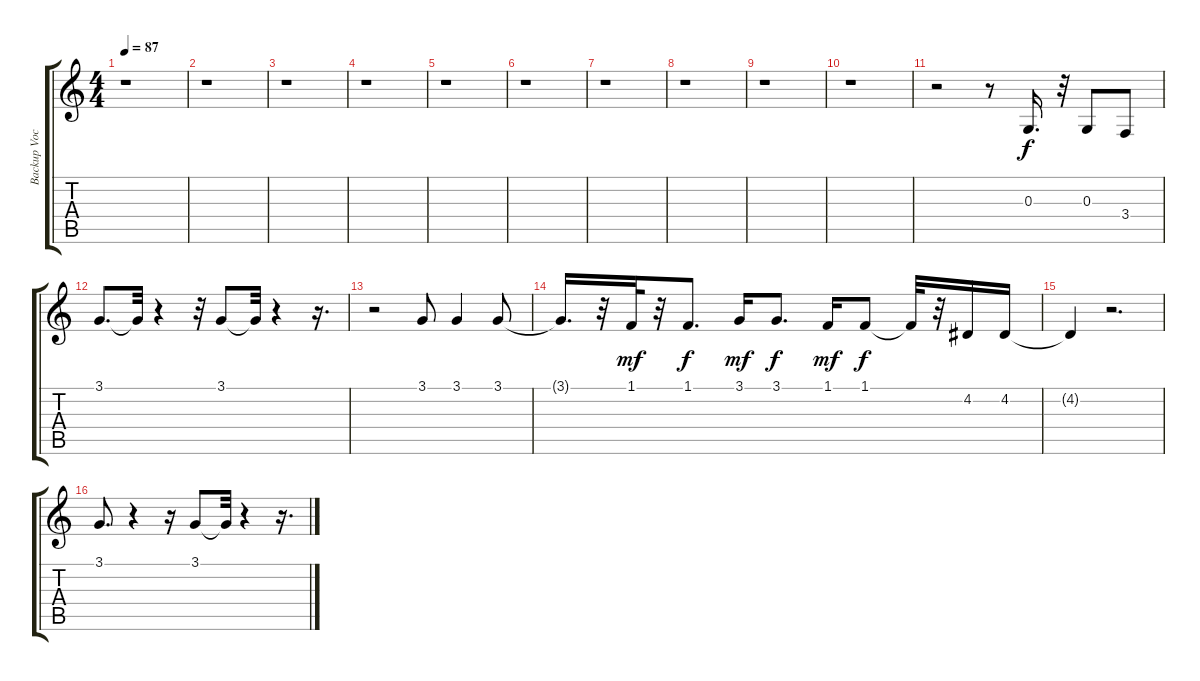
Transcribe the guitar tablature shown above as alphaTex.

\track ("Backup Voc" "Backup Voc") {instrument voiceoohs}
\staff {score tabs}
\tuning (E4 B3 G3 D3 A2 E2) {hide}
\ts (4 4)
\tempo 87
\clef g2
\ks c
r.1{dy f} |
r.1 |
r.1 |
r.1 |
r.1 |
r.1 |
r.1 |
r.1 |
r.1 |
r.1 |
r.2 r.8 0.3.16{d} r.32 0.3.8 3.4.8 |
3.1.8{d} 3.1{t}.32 r.4 r.32 3.1.8 3.1{t}.32 r.4 r.16{d} |
r.2 3.1.8 3.1.4 3.1.8 |
3.1{t}.16{d} r.32 1.1.32{dy mf} r.32 1.1.8{d dy f} 3.1.16{dy mf} 3.1.8{d dy f} 1.1.16{dy mf} 1.1.8{dy f} 1.1{t}.32 r.32 4.2.16 4.2.16 |
4.2{t}.4 r.2{d} |
3.1.8{d} r.4 r.16 3.1.8 3.1{t}.32 r.4 r.16{d}
